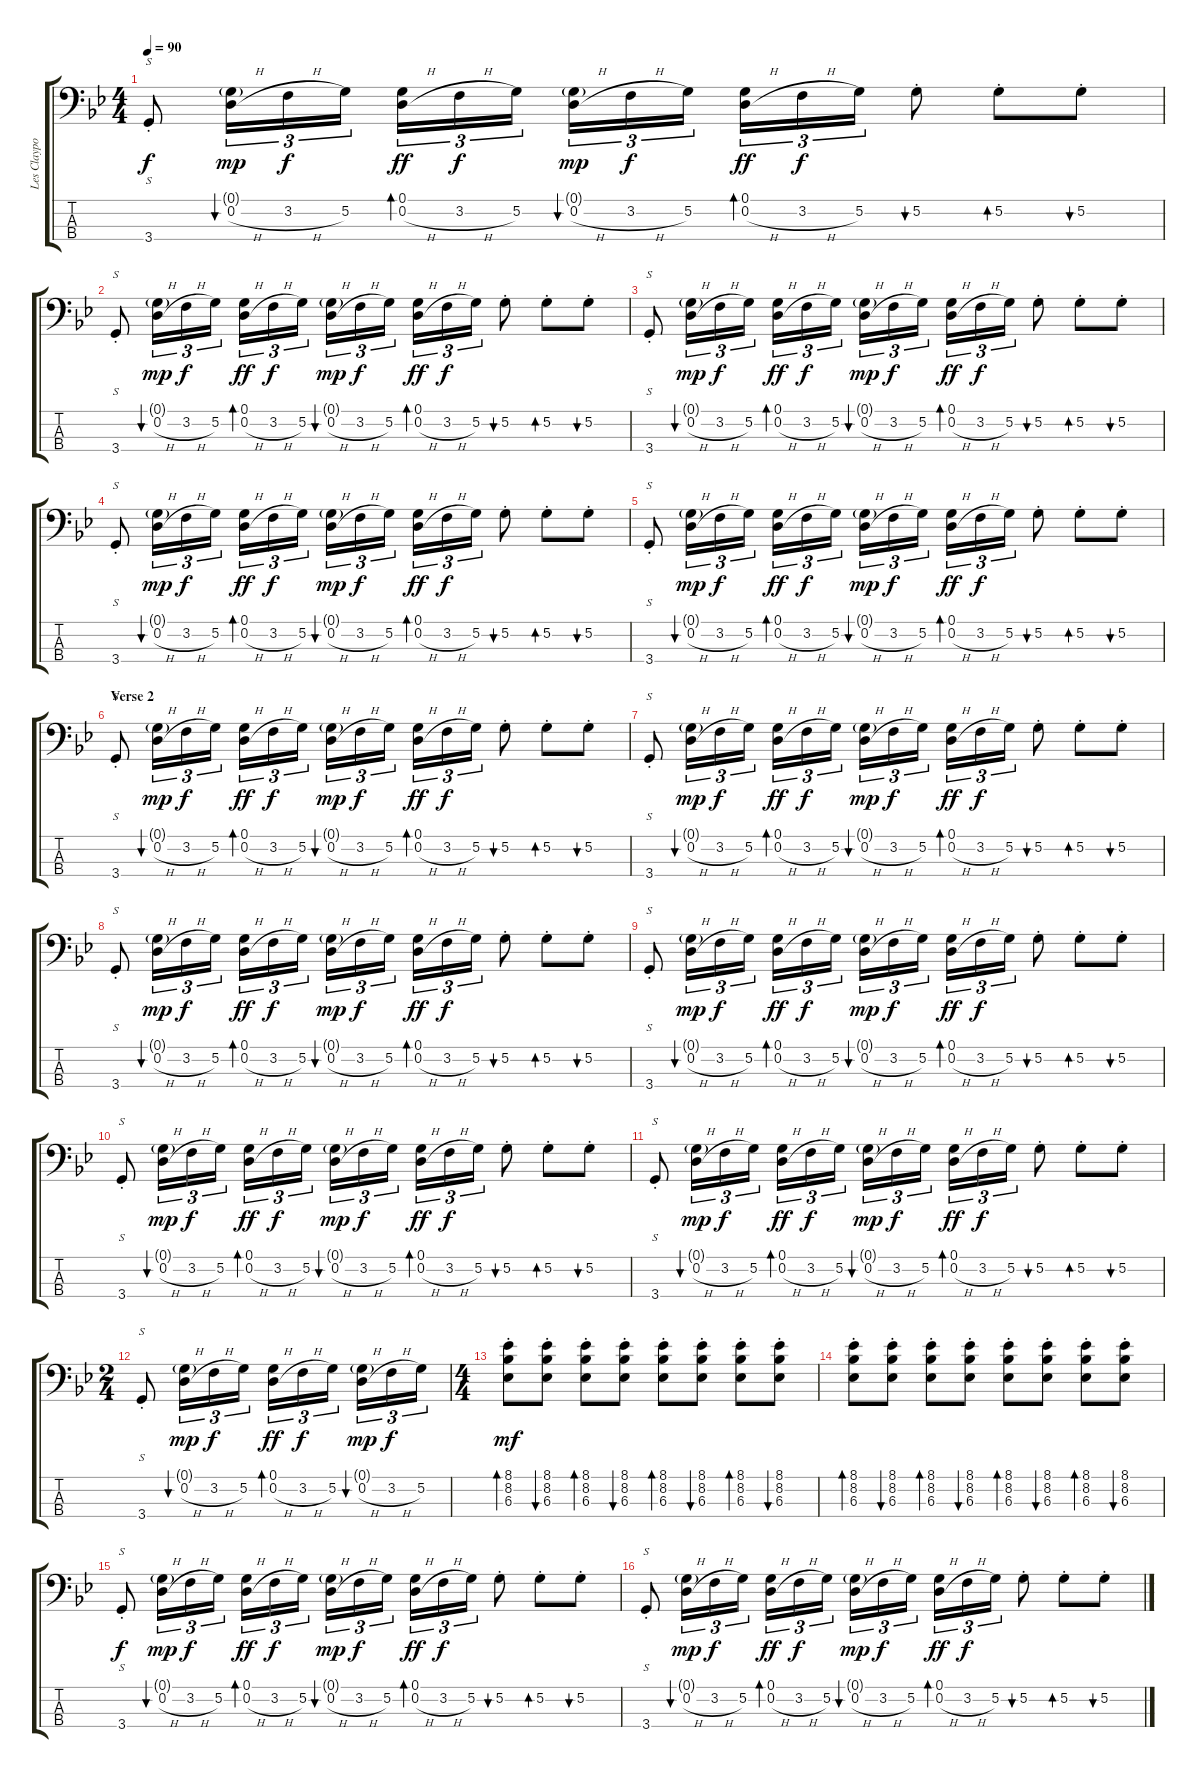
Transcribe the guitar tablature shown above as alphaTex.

\track ("Les Claypool - Bass" "Les Claypo") {instrument slapbass1}
\staff {score tabs}
\tuning (G2 D2 A1 E1) {hide}
\ts (4 4)
\tempo 90
\clef f4
\ks bb
3.4{st}.8{s dy f} (0.1{g} 0.2{h}).16{tu (3 2) bu 60 dy mp} 3.2{h}.16{tu (3 2) dy f} 5.2.16{tu (3 2)} (0.1 0.2{h}).16{tu (3 2) bd 30 dy ff} 3.2{h}.16{tu (3 2) dy f} 5.2.16{tu (3 2)} (0.1{g} 0.2{h}).16{tu (3 2) bu 30 dy mp} 3.2{h}.16{tu (3 2) dy f} 5.2.16{tu (3 2)} (0.1 0.2{h}).16{tu (3 2) bd 30 dy ff} 3.2{h}.16{tu (3 2) dy f} 5.2.16{tu (3 2)} 5.2{st}.8{bu 30} 5.2{st}.8{bd 30} 5.2{st}.8{bu 30} |
3.4{st}.8{s} (0.1{g} 0.2{h}).16{tu (3 2) bu 60 dy mp} 3.2{h}.16{tu (3 2) dy f} 5.2.16{tu (3 2)} (0.1 0.2{h}).16{tu (3 2) bd 30 dy ff} 3.2{h}.16{tu (3 2) dy f} 5.2.16{tu (3 2)} (0.1{g} 0.2{h}).16{tu (3 2) bu 30 dy mp} 3.2{h}.16{tu (3 2) dy f} 5.2.16{tu (3 2)} (0.1 0.2{h}).16{tu (3 2) bd 30 dy ff} 3.2{h}.16{tu (3 2) dy f} 5.2.16{tu (3 2)} 5.2{st}.8{bu 30} 5.2{st}.8{bd 30} 5.2{st}.8{bu 30} |
3.4{st}.8{s} (0.1{g} 0.2{h}).16{tu (3 2) bu 60 dy mp} 3.2{h}.16{tu (3 2) dy f} 5.2.16{tu (3 2)} (0.1 0.2{h}).16{tu (3 2) bd 30 dy ff} 3.2{h}.16{tu (3 2) dy f} 5.2.16{tu (3 2)} (0.1{g} 0.2{h}).16{tu (3 2) bu 30 dy mp} 3.2{h}.16{tu (3 2) dy f} 5.2.16{tu (3 2)} (0.1 0.2{h}).16{tu (3 2) bd 30 dy ff} 3.2{h}.16{tu (3 2) dy f} 5.2.16{tu (3 2)} 5.2{st}.8{bu 30} 5.2{st}.8{bd 30} 5.2{st}.8{bu 30} |
3.4{st}.8{s} (0.1{g} 0.2{h}).16{tu (3 2) bu 60 dy mp} 3.2{h}.16{tu (3 2) dy f} 5.2.16{tu (3 2)} (0.1 0.2{h}).16{tu (3 2) bd 30 dy ff} 3.2{h}.16{tu (3 2) dy f} 5.2.16{tu (3 2)} (0.1{g} 0.2{h}).16{tu (3 2) bu 30 dy mp} 3.2{h}.16{tu (3 2) dy f} 5.2.16{tu (3 2)} (0.1 0.2{h}).16{tu (3 2) bd 30 dy ff} 3.2{h}.16{tu (3 2) dy f} 5.2.16{tu (3 2)} 5.2{st}.8{bu 30} 5.2{st}.8{bd 30} 5.2{st}.8{bu 30} |
3.4{st}.8{s} (0.1{g} 0.2{h}).16{tu (3 2) bu 60 dy mp} 3.2{h}.16{tu (3 2) dy f} 5.2.16{tu (3 2)} (0.1 0.2{h}).16{tu (3 2) bd 30 dy ff} 3.2{h}.16{tu (3 2) dy f} 5.2.16{tu (3 2)} (0.1{g} 0.2{h}).16{tu (3 2) bu 30 dy mp} 3.2{h}.16{tu (3 2) dy f} 5.2.16{tu (3 2)} (0.1 0.2{h}).16{tu (3 2) bd 30 dy ff} 3.2{h}.16{tu (3 2) dy f} 5.2.16{tu (3 2)} 5.2{st}.8{bu 30} 5.2{st}.8{bd 30} 5.2{st}.8{bu 30} |
\section ("" "Verse 2")
3.4{st}.8{s} (0.1{g} 0.2{h}).16{tu (3 2) bu 60 dy mp} 3.2{h}.16{tu (3 2) dy f} 5.2.16{tu (3 2)} (0.1 0.2{h}).16{tu (3 2) bd 30 dy ff} 3.2{h}.16{tu (3 2) dy f} 5.2.16{tu (3 2)} (0.1{g} 0.2{h}).16{tu (3 2) bu 30 dy mp} 3.2{h}.16{tu (3 2) dy f} 5.2.16{tu (3 2)} (0.1 0.2{h}).16{tu (3 2) bd 30 dy ff} 3.2{h}.16{tu (3 2) dy f} 5.2.16{tu (3 2)} 5.2{st}.8{bu 30} 5.2{st}.8{bd 30} 5.2{st}.8{bu 30} |
3.4{st}.8{s} (0.1{g} 0.2{h}).16{tu (3 2) bu 60 dy mp} 3.2{h}.16{tu (3 2) dy f} 5.2.16{tu (3 2)} (0.1 0.2{h}).16{tu (3 2) bd 30 dy ff} 3.2{h}.16{tu (3 2) dy f} 5.2.16{tu (3 2)} (0.1{g} 0.2{h}).16{tu (3 2) bu 30 dy mp} 3.2{h}.16{tu (3 2) dy f} 5.2.16{tu (3 2)} (0.1 0.2{h}).16{tu (3 2) bd 30 dy ff} 3.2{h}.16{tu (3 2) dy f} 5.2.16{tu (3 2)} 5.2{st}.8{bu 30} 5.2{st}.8{bd 30} 5.2{st}.8{bu 30} |
3.4{st}.8{s} (0.1{g} 0.2{h}).16{tu (3 2) bu 60 dy mp} 3.2{h}.16{tu (3 2) dy f} 5.2.16{tu (3 2)} (0.1 0.2{h}).16{tu (3 2) bd 30 dy ff} 3.2{h}.16{tu (3 2) dy f} 5.2.16{tu (3 2)} (0.1{g} 0.2{h}).16{tu (3 2) bu 30 dy mp} 3.2{h}.16{tu (3 2) dy f} 5.2.16{tu (3 2)} (0.1 0.2{h}).16{tu (3 2) bd 30 dy ff} 3.2{h}.16{tu (3 2) dy f} 5.2.16{tu (3 2)} 5.2{st}.8{bu 30} 5.2{st}.8{bd 30} 5.2{st}.8{bu 30} |
3.4{st}.8{s} (0.1{g} 0.2{h}).16{tu (3 2) bu 60 dy mp} 3.2{h}.16{tu (3 2) dy f} 5.2.16{tu (3 2)} (0.1 0.2{h}).16{tu (3 2) bd 30 dy ff} 3.2{h}.16{tu (3 2) dy f} 5.2.16{tu (3 2)} (0.1{g} 0.2{h}).16{tu (3 2) bu 30 dy mp} 3.2{h}.16{tu (3 2) dy f} 5.2.16{tu (3 2)} (0.1 0.2{h}).16{tu (3 2) bd 30 dy ff} 3.2{h}.16{tu (3 2) dy f} 5.2.16{tu (3 2)} 5.2{st}.8{bu 30} 5.2{st}.8{bd 30} 5.2{st}.8{bu 30} |
3.4{st}.8{s} (0.1{g} 0.2{h}).16{tu (3 2) bu 60 dy mp} 3.2{h}.16{tu (3 2) dy f} 5.2.16{tu (3 2)} (0.1 0.2{h}).16{tu (3 2) bd 30 dy ff} 3.2{h}.16{tu (3 2) dy f} 5.2.16{tu (3 2)} (0.1{g} 0.2{h}).16{tu (3 2) bu 30 dy mp} 3.2{h}.16{tu (3 2) dy f} 5.2.16{tu (3 2)} (0.1 0.2{h}).16{tu (3 2) bd 30 dy ff} 3.2{h}.16{tu (3 2) dy f} 5.2.16{tu (3 2)} 5.2{st}.8{bu 30} 5.2{st}.8{bd 30} 5.2{st}.8{bu 30} |
3.4{st}.8{s} (0.1{g} 0.2{h}).16{tu (3 2) bu 60 dy mp} 3.2{h}.16{tu (3 2) dy f} 5.2.16{tu (3 2)} (0.1 0.2{h}).16{tu (3 2) bd 30 dy ff} 3.2{h}.16{tu (3 2) dy f} 5.2.16{tu (3 2)} (0.1{g} 0.2{h}).16{tu (3 2) bu 30 dy mp} 3.2{h}.16{tu (3 2) dy f} 5.2.16{tu (3 2)} (0.1 0.2{h}).16{tu (3 2) bd 30 dy ff} 3.2{h}.16{tu (3 2) dy f} 5.2.16{tu (3 2)} 5.2{st}.8{bu 30} 5.2{st}.8{bd 30} 5.2{st}.8{bu 30} |
\ts (2 4)
3.4{st}.8{s} (0.1{g} 0.2{h}).16{tu (3 2) bu 60 dy mp} 3.2{h}.16{tu (3 2) dy f} 5.2.16{tu (3 2)} (0.1 0.2{h}).16{tu (3 2) bd 30 dy ff} 3.2{h}.16{tu (3 2) dy f} 5.2.16{tu (3 2)} (0.1{g} 0.2{h}).16{tu (3 2) bu 30 dy mp} 3.2{h}.16{tu (3 2) dy f} 5.2.16{tu (3 2)} |
\ts (4 4)
(8.1{st} 8.2{st} 6.3{st}).8{bd 30 dy mf} (8.1{st} 8.2{st} 6.3{st}).8{bu 30} (8.1{st} 8.2{st} 6.3{st}).8{bd 30} (8.1{st} 8.2{st} 6.3{st}).8{bu 30} (8.1{st} 8.2{st} 6.3{st}).8{bd 30} (8.1{st} 8.2{st} 6.3{st}).8{bu 30} (8.1{st} 8.2{st} 6.3{st}).8{bd 30} (8.1{st} 8.2{st} 6.3{st}).8{bu 30} |
(8.1{st} 8.2{st} 6.3{st}).8{bd 30} (8.1{st} 8.2{st} 6.3{st}).8{bu 30} (8.1{st} 8.2{st} 6.3{st}).8{bd 30} (8.1{st} 8.2{st} 6.3{st}).8{bu 30} (8.1{st} 8.2{st} 6.3{st}).8{bd 30} (8.1{st} 8.2{st} 6.3{st}).8{bu 30} (8.1{st} 8.2{st} 6.3{st}).8{bd 30} (8.1{st} 8.2{st} 6.3{st}).8{bu 30} |
3.4{st}.8{s dy f} (0.1{g} 0.2{h}).16{tu (3 2) bu 60 dy mp} 3.2{h}.16{tu (3 2) dy f} 5.2.16{tu (3 2)} (0.1 0.2{h}).16{tu (3 2) bd 30 dy ff} 3.2{h}.16{tu (3 2) dy f} 5.2.16{tu (3 2)} (0.1{g} 0.2{h}).16{tu (3 2) bu 30 dy mp} 3.2{h}.16{tu (3 2) dy f} 5.2.16{tu (3 2)} (0.1 0.2{h}).16{tu (3 2) bd 30 dy ff} 3.2{h}.16{tu (3 2) dy f} 5.2.16{tu (3 2)} 5.2{st}.8{bu 30} 5.2{st}.8{bd 30} 5.2{st}.8{bu 30} |
3.4{st}.8{s} (0.1{g} 0.2{h}).16{tu (3 2) bu 60 dy mp} 3.2{h}.16{tu (3 2) dy f} 5.2.16{tu (3 2)} (0.1 0.2{h}).16{tu (3 2) bd 30 dy ff} 3.2{h}.16{tu (3 2) dy f} 5.2.16{tu (3 2)} (0.1{g} 0.2{h}).16{tu (3 2) bu 30 dy mp} 3.2{h}.16{tu (3 2) dy f} 5.2.16{tu (3 2)} (0.1 0.2{h}).16{tu (3 2) bd 30 dy ff} 3.2{h}.16{tu (3 2) dy f} 5.2.16{tu (3 2)} 5.2{st}.8{bu 30} 5.2{st}.8{bd 30} 5.2{st}.8{bu 30}
